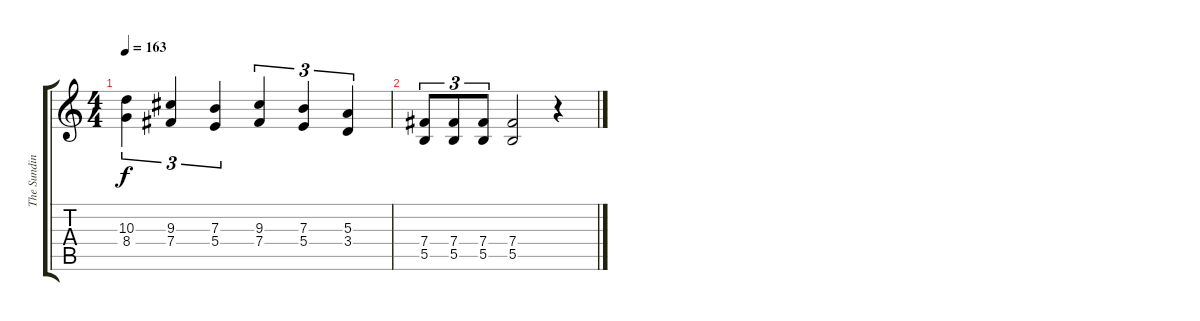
\track ("The Sundin" "The Sundin") {instrument distortionguitar}
\staff {score tabs}
\tuning (Db4 Ab3 E3 B2 Gb2 B1) {hide}
\ts (4 4)
\tempo 163
\clef g2
\ks c
(10.3 8.4).4{tu (3 2) dy f} (9.3 7.4).4{tu (3 2)} (7.3 5.4).4{tu (3 2)} (9.3 7.4).4{tu (3 2)} (7.3 5.4).4{tu (3 2)} (5.3 3.4).4{tu (3 2)} |
(7.4 5.5).8{tu (3 2)} (7.4 5.5).8{tu (3 2)} (7.4 5.5).8{tu (3 2)} (7.4 5.5).2 r.4
